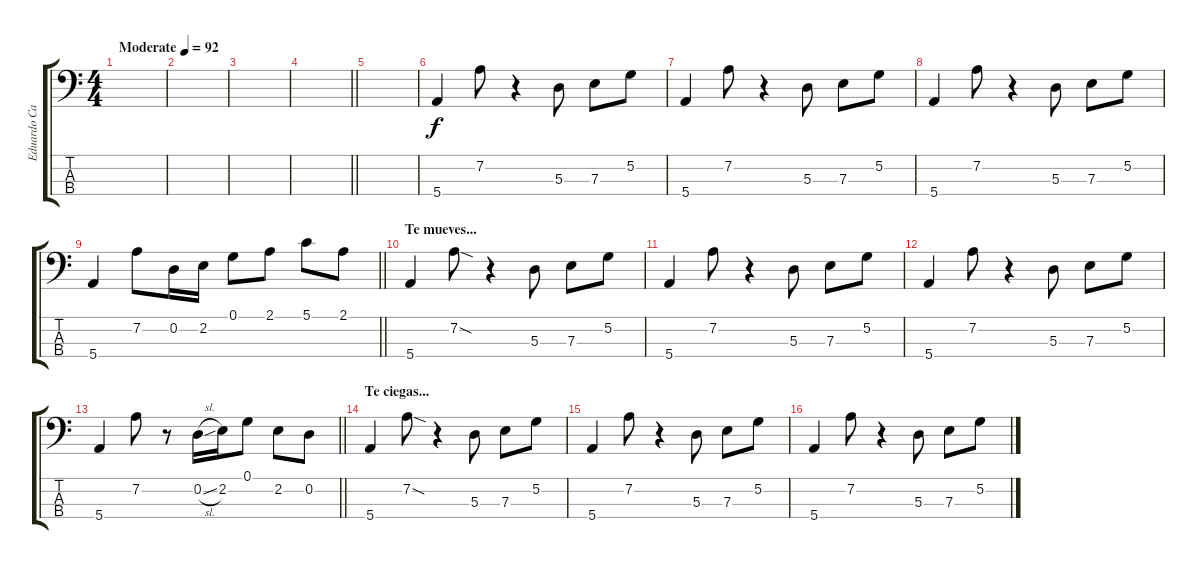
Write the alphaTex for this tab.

\track ("Eduardo Caces" "Eduardo Ca") {instrument electricbassfinger}
\staff {score tabs}
\tuning (G2 D2 A1 E1) {hide}
\ts (4 4)
\tempo (92 "Moderate")
\clef f4
\ks c
|
|
|
\barLineRight lightlight
|
|
5.4.4 7.2.8 r.4 5.3.8 7.3.8 5.2.8 |
5.4.4 7.2.8 r.4 5.3.8 7.3.8 5.2.8 |
5.4.4 7.2.8 r.4 5.3.8 7.3.8 5.2.8 |
\barLineRight lightlight
5.4.4 7.2.8 0.2.16 2.2.16 0.1.8 2.1.8 5.1.8 2.1.8 |
\section ("" "Te mueves...")
5.4.4 7.2{sod}.8 r.4 5.3.8 7.3.8 5.2.8 |
5.4.4 7.2.8 r.4 5.3.8 7.3.8 5.2.8 |
5.4.4 7.2.8 r.4 5.3.8 7.3.8 5.2.8 |
\barLineRight lightlight
5.4.4 7.2.8 r.8 0.2{sl}.16 2.2.16 0.1.8 2.2.8 0.2.8 |
\section ("" "Te ciegas...")
5.4.4 7.2{sod}.8 r.4 5.3.8 7.3.8 5.2.8 |
5.4.4 7.2.8 r.4 5.3.8 7.3.8 5.2.8 |
5.4.4 7.2.8 r.4 5.3.8 7.3.8 5.2.8
